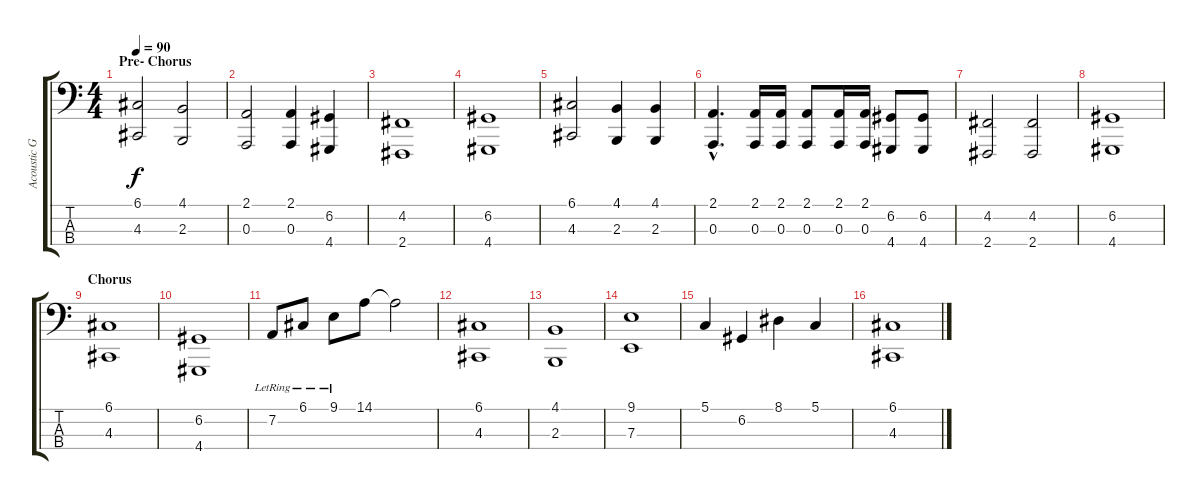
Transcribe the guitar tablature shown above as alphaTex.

\track ("Acoustic Grand Piano ( Left Hand)" "Acoustic G") {instrument acousticgrandpiano}
\staff {score tabs}
\tuning (G2 D2 A1 E1) {hide}
\ts (4 4)
\section ("" "Pre- Chorus")
\tempo 90
\clef f4
\ks c
(6.1 4.3).2{dy f} (4.1 2.3).2 |
(2.1 0.3).2 (2.1 0.3).4 (6.2 4.4).4 |
(4.2 2.4).1 |
(6.2 4.4).1 |
(6.1 4.3).2 (4.1 2.3).4 (4.1 2.3).4 |
(2.1{hac} 0.3{hac}).4{d} (2.1 0.3).16 (2.1 0.3).16 (2.1 0.3).8 (2.1 0.3).16 (2.1 0.3).16 (6.2 4.4).8 (6.2 4.4).8 |
(4.2 2.4).2 (4.2 2.4).2 |
(6.2 4.4).1 |
\section ("" "Chorus")
(6.1 4.3).1 |
(6.2 4.4).1 |
7.2{lr}.8 6.1{lr}.8 9.1{lr}.8 14.1.8 14.1{t}.2 |
(6.1 4.3).1 |
(4.1 2.3).1 |
(9.1 7.3).1 |
5.1.4 6.2.4 8.1.4 5.1.4 |
(6.1 4.3).1
